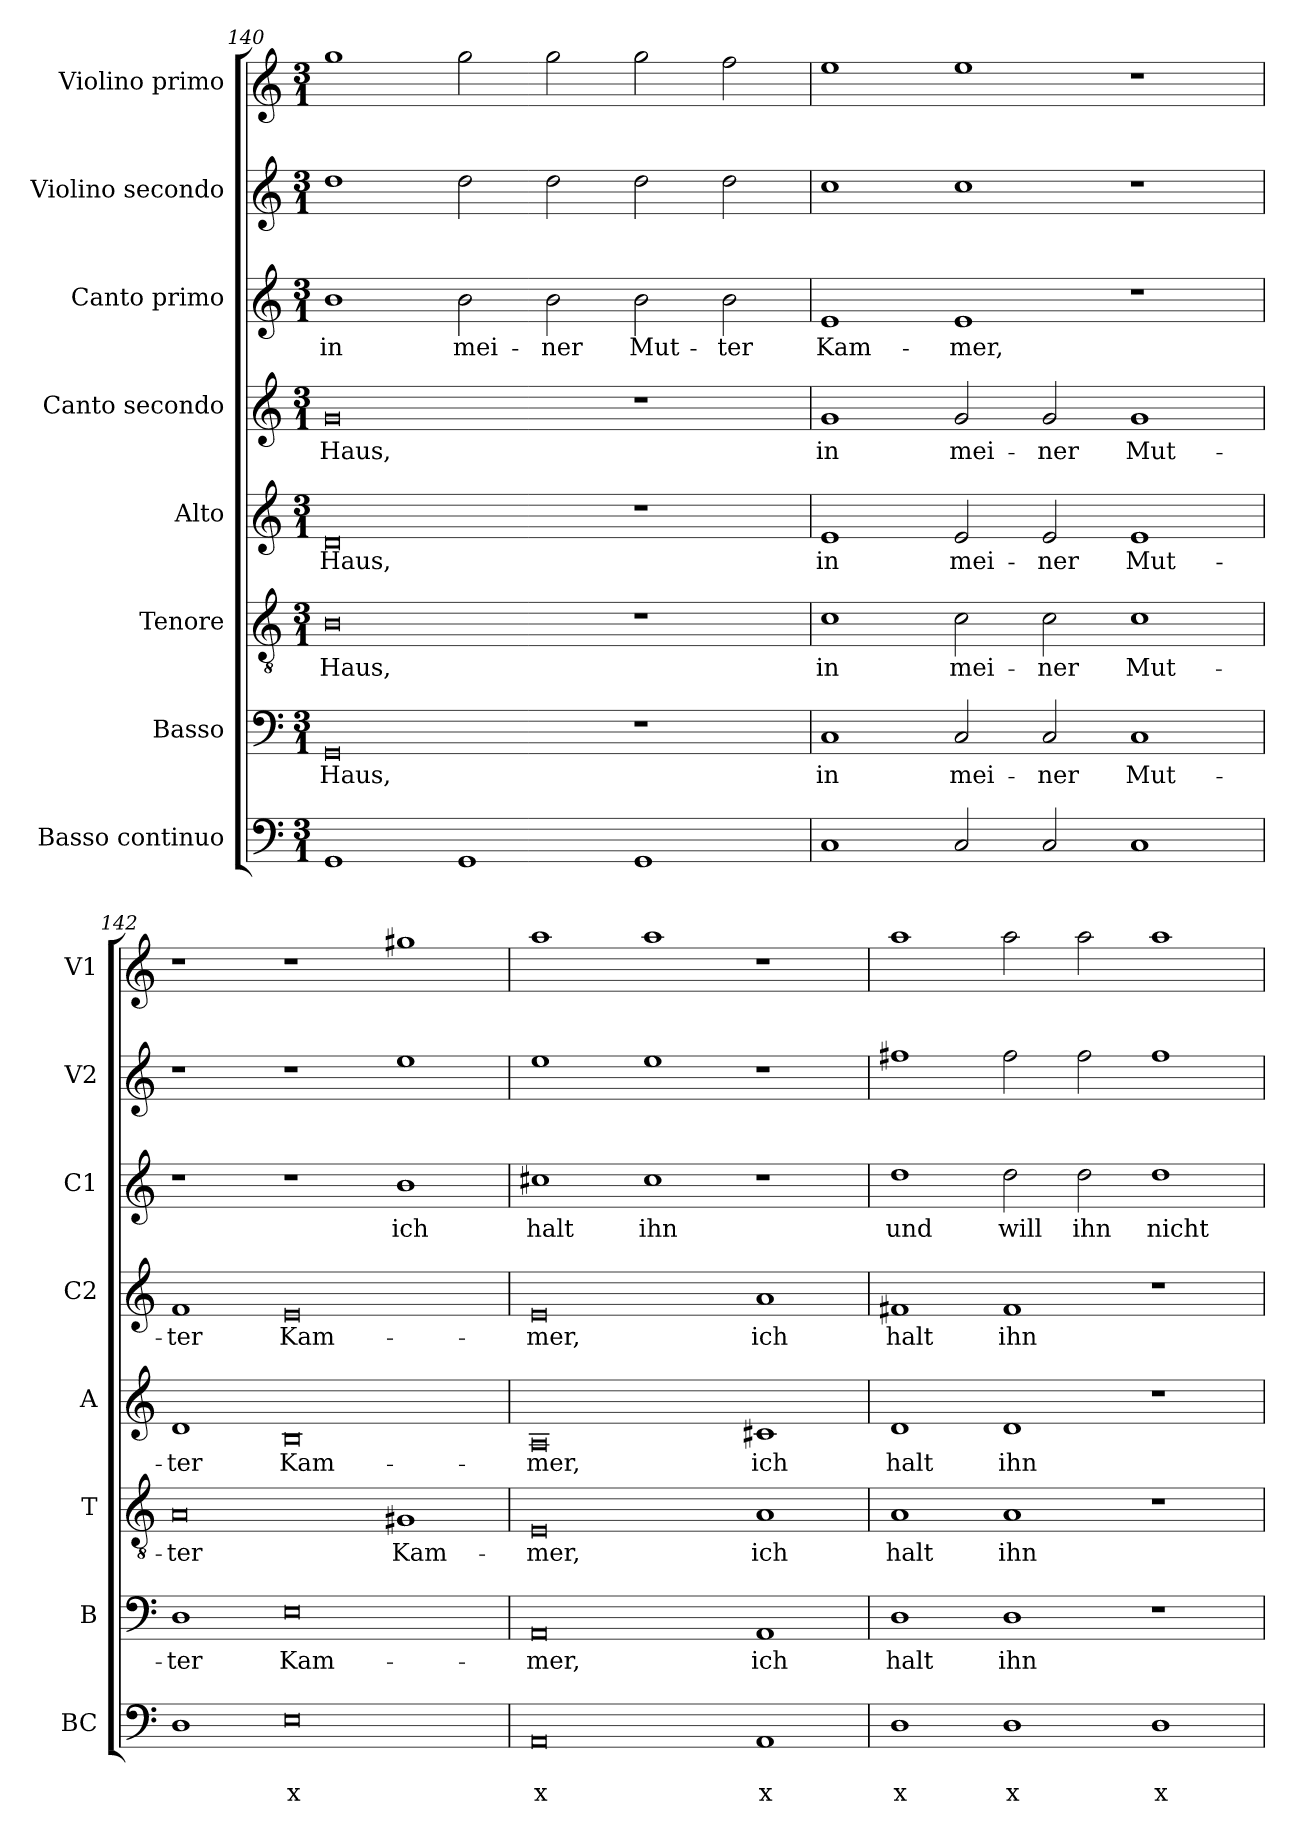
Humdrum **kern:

**kern	**text	**text	**kern	**text	**kern	**text	**kern	**text	**kern	**text	**kern	**text	**kern	**kern
*part8	*part8	*part8	*part7	*part7	*part6	*part6	*part5	*part5	*part4	*part4	*part3	*part3	*part2	*part1
*staff8	*staff8	*staff8	*staff7	*staff7	*staff6	*staff6	*staff5	*staff5	*staff4	*staff4	*staff3	*staff3	*staff2	*staff1
*I"Basso continuo	*	*	*I"Basso	*	*I"Tenore	*	*I"Alto	*	*I"Canto secondo	*	*I"Canto primo	*	*I"Violino secondo	*I"Violino primo
*I'BC	*	*	*I'B	*	*I'T	*	*I'A	*	*I'C2	*	*I'C1	*	*I'V2	*I'V1
!!LO:PB:g=z
*clefF4	*	*	*clefF4	*	*clefGv2	*	*clefG2	*	*clefG2	*	*clefG2	*	*clefG2	*clefG2
*k[]	*	*	*k[]	*	*k[]	*	*k[]	*	*k[]	*	*k[]	*	*k[]	*k[]
*C:	*	*	*C:	*	*C:	*	*C:	*	*C:	*	*C:	*	*C:	*C:
*M3/1	*	*	*M3/1	*	*M3/1	*	*M3/1	*	*M3/1	*	*M3/1	*	*M3/1	*M3/1
=140	=140	=140	=140	=140	=140	=140	=140	=140	=140	=140	=140	=140	=140	=140
!	!	!	!	!LO:LY:b	!	!LO:LY:b	!	!LO:LY:b	!	!LO:LY:b	!	!LO:LY:b	!	!
1GG	.	.	0GG	Haus,	0B	Haus,	0d	Haus,	0g	Haus,	1b	in	1dd	1gg
!	!	!	!	!	!	!	!	!	!	!	!	!LO:LY:b	!	!
1GG	.	.	.	.	.	.	.	.	.	.	2b\	mei-	2dd\	2gg\
!	!	!	!	!	!	!	!	!	!	!	!	!LO:LY:b	!	!
.	.	.	.	.	.	.	.	.	.	.	2b\	-ner	2dd\	2gg\
!	!	!	!	!	!	!	!	!	!	!	!	!LO:LY:b	!	!
1GG	.	.	1r	.	1r	.	1r	.	1r	.	2b\	Mut-	2dd\	2gg\
!	!	!	!	!	!	!	!	!	!	!	!	!LO:LY:b	!	!
.	.	.	.	.	.	.	.	.	.	.	2b\	-ter	2dd\	2ff\
=141	=141	=141	=141	=141	=141	=141	=141	=141	=141	=141	=141	=141	=141	=141
!	!	!	!	!LO:LY:b	!	!LO:LY:b	!	!LO:LY:b	!	!LO:LY:b	!	!LO:LY:b	!	!
1C	.	.	1C	in	1c	in	1e	in	1g	in	1e	Kam-	1cc	1ee
!	!	!	!	!LO:LY:b	!	!LO:LY:b	!	!LO:LY:b	!	!LO:LY:b	!	!LO:LY:b	!	!
2C/	.	.	2C/	mei-	2c\	mei-	2e/	mei-	2g/	mei-	1e	-mer,	1cc	1ee
!	!	!	!	!LO:LY:b	!	!LO:LY:b	!	!LO:LY:b	!	!LO:LY:b	!	!	!	!
2C/	.	.	2C/	-ner	2c\	-ner	2e/	-ner	2g/	-ner	.	.	.	.
!	!	!	!	!LO:LY:b	!	!LO:LY:b	!	!LO:LY:b	!	!LO:LY:b	!	!	!	!
1C	.	.	1C	Mut-	1c	Mut-	1e	Mut-	1g	Mut-	1r	.	1r	1r
=142	=142	=142	=142	=142	=142	=142	=142	=142	=142	=142	=142	=142	=142	=142
!	!	!	!	!LO:LY:b	!	!LO:LY:b	!	!LO:LY:b	!	!LO:LY:b	!	!	!	!
1D	.	.	1D	-ter	0A	-ter	1d	-ter	1f	-ter	1r	.	1r	1r
!	!	!LO:LY:b	!	!LO:LY:b	!	!	!	!LO:LY:b	!	!LO:LY:b	!	!	!	!
0E	.	x	0E	Kam-	.	.	0B	Kam-	0e	Kam-	1r	.	1r	1r
!	!	!	!	!	!	!LO:LY:b	!	!	!	!	!	!LO:LY:b	!	!
.	.	.	.	.	1G#X	Kam-	.	.	.	.	1b	ich	1ee	1gg#X
=143	=143	=143	=143	=143	=143	=143	=143	=143	=143	=143	=143	=143	=143	=143
!	!	!LO:LY:b	!	!LO:LY:b	!	!LO:LY:b	!	!LO:LY:b	!	!LO:LY:b	!	!LO:LY:b	!	!
0AA	.	x	0AA	-mer,	0E	-mer,	0A	-mer,	0e	-mer,	1cc#X	halt	1ee	1aa
!	!	!	!	!	!	!	!	!	!	!	!	!LO:LY:b	!	!
.	.	.	.	.	.	.	.	.	.	.	1cc#	ihn	1ee	1aa
!	!	!LO:LY:b	!	!LO:LY:b	!	!LO:LY:b	!	!LO:LY:b	!	!LO:LY:b	!	!	!	!
1AA	.	x	1AA	ich	1A	ich	1c#X	ich	1a	ich	1r	.	1r	1r
=144	=144	=144	=144	=144	=144	=144	=144	=144	=144	=144	=144	=144	=144	=144
!	!	!LO:LY:b	!	!LO:LY:b	!	!LO:LY:b	!	!LO:LY:b	!	!LO:LY:b	!	!LO:LY:b	!	!
1D	.	x	1D	halt	1A	halt	1d	halt	1f#X	halt	1dd	und	1ff#X	1aa
!	!	!LO:LY:b	!	!LO:LY:b	!	!LO:LY:b	!	!LO:LY:b	!	!LO:LY:b	!	!LO:LY:b	!	!
1D	.	x	1D	ihn	1A	ihn	1d	ihn	1f#	ihn	2dd\	will	2ff#\	2aa\
!	!	!	!	!	!	!	!	!	!	!	!	!LO:LY:b	!	!
.	.	.	.	.	.	.	.	.	.	.	2dd\	ihn	2ff#\	2aa\
!	!	!LO:LY:b	!	!	!	!	!	!	!	!	!	!LO:LY:b	!	!
1D	.	x	1r	.	1r	.	1r	.	1r	.	1dd	nicht	1ff#	1aa
=	=	=	=	=	=	=	=	=	=	=	=	=	=	=
*-	*-	*-	*-	*-	*-	*-	*-	*-	*-	*-	*-	*-	*-	*-
